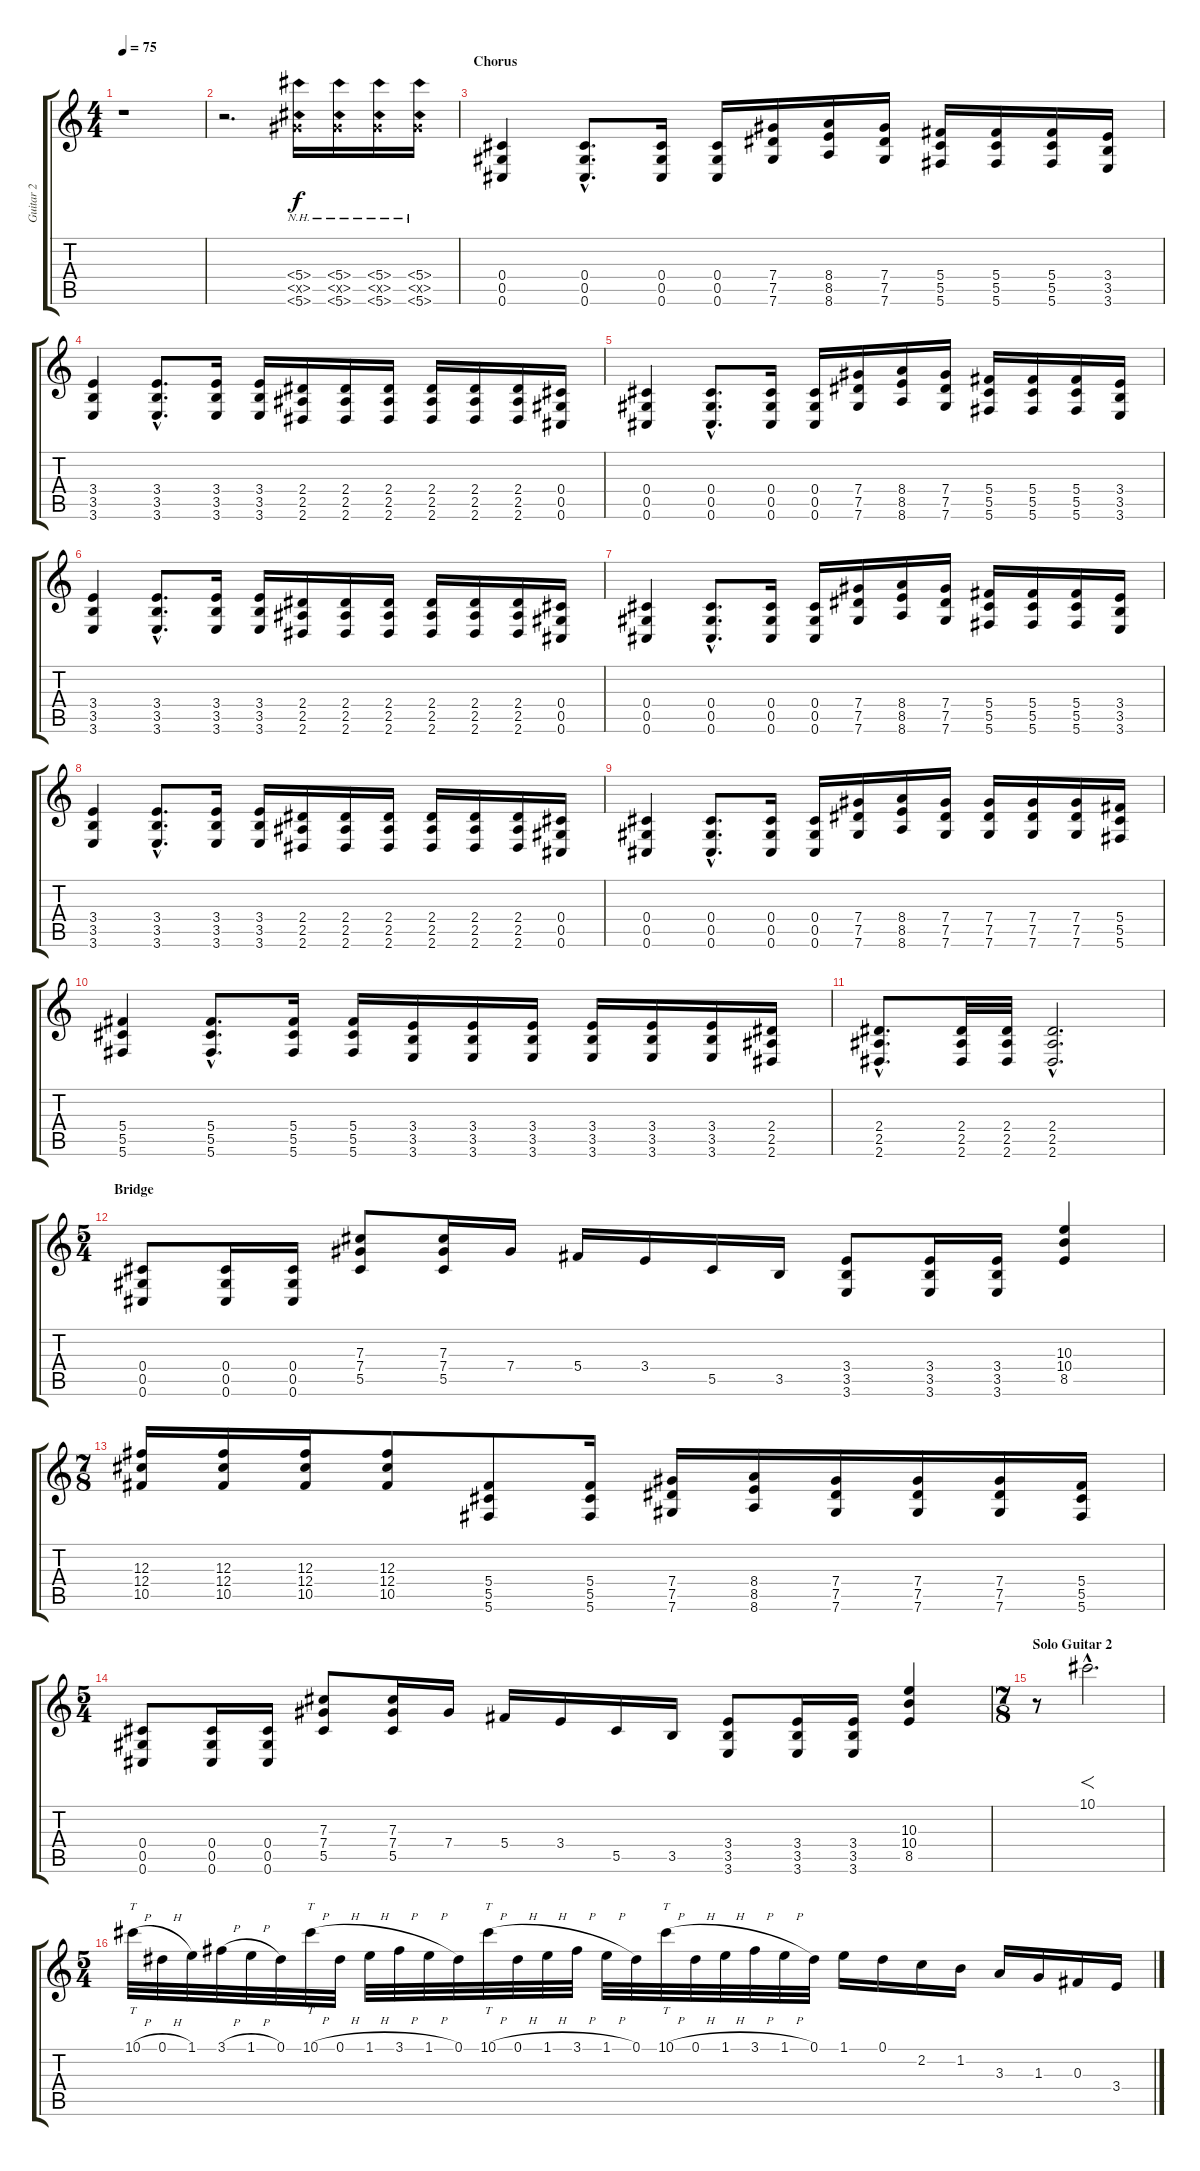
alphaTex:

\track ("Guitar 2" "Guitar 2") {instrument distortionguitar}
\staff {score tabs}
\tuning (Eb4 Bb3 Gb3 Db3 Ab2 Db2) {hide}
\ts (4 4)
\tempo 75
\clef g2
\ks c
r.1{dy f} |
r.2{d} (5.4{nh} 0.5{nh x} 5.6{nh}).16 (5.4{nh} 0.5{nh x} 5.6{nh}).16 (5.4{nh} 0.5{nh x} 5.6{nh}).16 (5.4{nh} 0.5{nh x} 5.6{nh}).16 |
\section ("" "Chorus")
(0.4 0.5 0.6).4 (0.4{hac} 0.5{hac} 0.6{hac}).8{d} (0.4 0.5 0.6).16 (0.4 0.5 0.6).16 (7.4 7.5 7.6).16 (8.4 8.5 8.6).16 (7.4 7.5 7.6).16 (5.4 5.5 5.6).16 (5.4 5.5 5.6).16 (5.4 5.5 5.6).16 (3.4 3.5 3.6).16 |
(3.4 3.5 3.6).4 (3.4{hac} 3.5{hac} 3.6{hac}).8{d} (3.4 3.5 3.6).16 (3.4 3.5 3.6).16 (2.4 2.5 2.6).16 (2.4 2.5 2.6).16 (2.4 2.5 2.6).16 (2.4 2.5 2.6).16 (2.4 2.5 2.6).16 (2.4 2.5 2.6).16 (0.4 0.5 0.6).16 |
(0.4 0.5 0.6).4 (0.4{hac} 0.5{hac} 0.6{hac}).8{d} (0.4 0.5 0.6).16 (0.4 0.5 0.6).16 (7.4 7.5 7.6).16 (8.4 8.5 8.6).16 (7.4 7.5 7.6).16 (5.4 5.5 5.6).16 (5.4 5.5 5.6).16 (5.4 5.5 5.6).16 (3.4 3.5 3.6).16 |
(3.4 3.5 3.6).4 (3.4{hac} 3.5{hac} 3.6{hac}).8{d} (3.4 3.5 3.6).16 (3.4 3.5 3.6).16 (2.4 2.5 2.6).16 (2.4 2.5 2.6).16 (2.4 2.5 2.6).16 (2.4 2.5 2.6).16 (2.4 2.5 2.6).16 (2.4 2.5 2.6).16 (0.4 0.5 0.6).16 |
(0.4 0.5 0.6).4 (0.4{hac} 0.5{hac} 0.6{hac}).8{d} (0.4 0.5 0.6).16 (0.4 0.5 0.6).16 (7.4 7.5 7.6).16 (8.4 8.5 8.6).16 (7.4 7.5 7.6).16 (5.4 5.5 5.6).16 (5.4 5.5 5.6).16 (5.4 5.5 5.6).16 (3.4 3.5 3.6).16 |
(3.4 3.5 3.6).4 (3.4{hac} 3.5{hac} 3.6{hac}).8{d} (3.4 3.5 3.6).16 (3.4 3.5 3.6).16 (2.4 2.5 2.6).16 (2.4 2.5 2.6).16 (2.4 2.5 2.6).16 (2.4 2.5 2.6).16 (2.4 2.5 2.6).16 (2.4 2.5 2.6).16 (0.4 0.5 0.6).16 |
(0.4 0.5 0.6).4 (0.4{hac} 0.5{hac} 0.6{hac}).8{d} (0.4 0.5 0.6).16 (0.4 0.5 0.6).16 (7.4 7.5 7.6).16 (8.4 8.5 8.6).16 (7.4 7.5 7.6).16 (7.4 7.5 7.6).16 (7.4 7.5 7.6).16 (7.4 7.5 7.6).16 (5.4 5.5 5.6).16 |
(5.4 5.5 5.6).4 (5.4{hac} 5.5{hac} 5.6{hac}).8{d} (5.4 5.5 5.6).16 (5.4 5.5 5.6).16 (3.4 3.5 3.6).16 (3.4 3.5 3.6).16 (3.4 3.5 3.6).16 (3.4 3.5 3.6).16 (3.4 3.5 3.6).16 (3.4 3.5 3.6).16 (2.4 2.5 2.6).16 |
(2.4{hac} 2.5{hac} 2.6{hac}).8{d} (2.4 2.5 2.6).32 (2.4 2.5 2.6).32 (2.4{hac} 2.5{hac} 2.6{hac}).2{d} |
\ts (5 4)
\section ("" "Bridge")
(0.4 0.5 0.6).8 (0.4 0.5 0.6).16 (0.4 0.5 0.6).16 (7.3 7.4 5.5).8 (7.3 7.4 5.5).16 7.4.16 5.4.16 3.4.16 5.5.16 3.5.16 (3.4 3.5 3.6).8 (3.4 3.5 3.6).16 (3.4 3.5 3.6).16 (10.3 10.4 8.5).4 |
\ts (7 8)
(12.3 12.4 10.5).16 (12.3 12.4 10.5).16 (12.3 12.4 10.5).16 (12.3 12.4 10.5).8 (5.4 5.5 5.6).8 (5.4 5.5 5.6).16 (7.4 7.5 7.6).16 (8.4 8.5 8.6).16 (7.4 7.5 7.6).16 (7.4 7.5 7.6).16 (7.4 7.5 7.6).16 (5.4 5.5 5.6).16 |
\ts (5 4)
(0.4 0.5 0.6).8 (0.4 0.5 0.6).16 (0.4 0.5 0.6).16 (7.3 7.4 5.5).8 (7.3 7.4 5.5).16 7.4.16 5.4.16 3.4.16 5.5.16 3.5.16 (3.4 3.5 3.6).8 (3.4 3.5 3.6).16 (3.4 3.5 3.6).16 (10.3 10.4 8.5).4 |
\ts (7 8)
\section ("" "Solo Guitar 2")
r.8 10.1{hac}.2{f d} |
\ts (5 4)
10.1{h}.32{tt} 0.1{h}.32 1.1.32 3.1{h}.32 1.1{h}.32 0.1.32 10.1{h}.32{tt} 0.1{h}.32 1.1{h}.32 3.1{h}.32 1.1{h}.32 0.1.32 10.1{h}.32{tt} 0.1{h}.32 1.1{h}.32 3.1{h}.32 1.1{h}.32 0.1.32 10.1{h}.32{tt} 0.1{h}.32 1.1{h}.32 3.1{h}.32 1.1{h}.32 0.1.32 1.1.16 0.1.16 2.2.16 1.2.16 3.3.16 1.3.16 0.3.16 3.4.16
